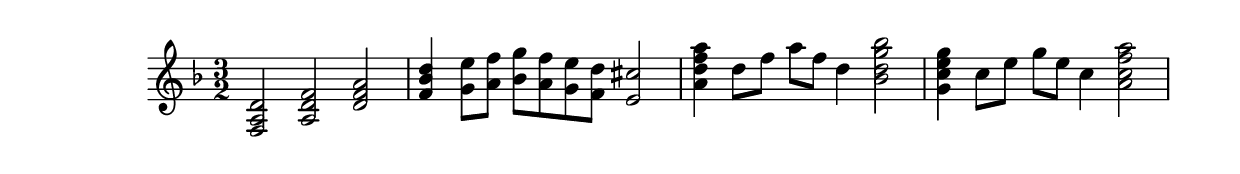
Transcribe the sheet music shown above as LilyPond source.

\relative c'

{

\key d\minor
\time 3/2
%\new Staff


\set Staff.midiInstrument = #"piano" 
<f, a d>2 <a d f> <d f a> |
<f bes d>4 <g e'>8 <a f'> <bes g'> <a f'> <g e'> <f d'> <e cis'>2 |
<a d f a>4 d8 f a f d4 <bes d g bes>2 |
<g c e g>4 c8 e g e c4 <a c f a>2|



}
